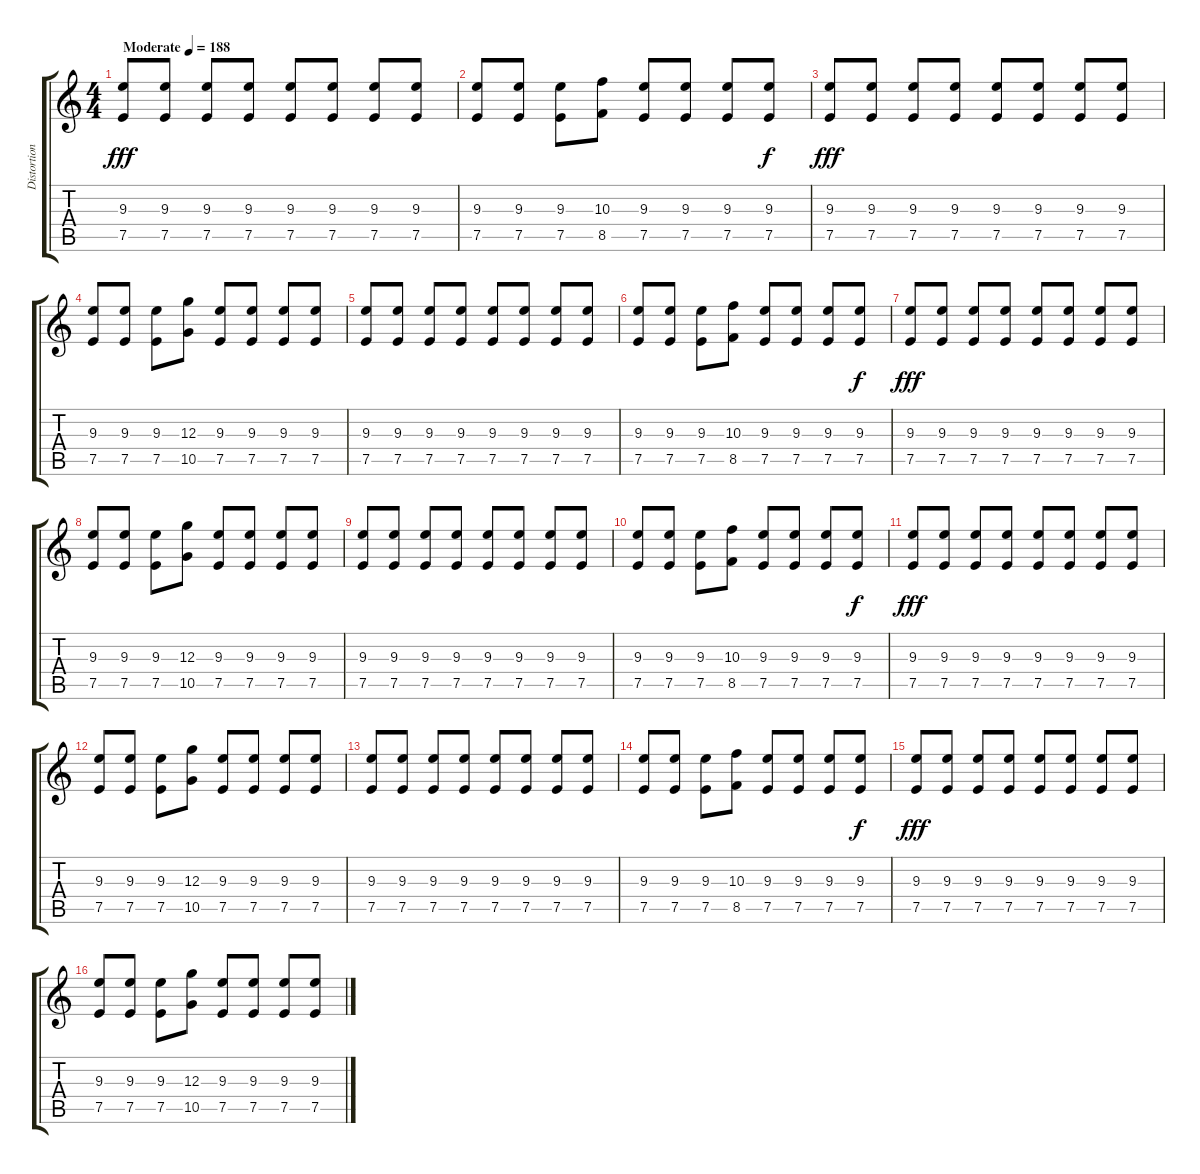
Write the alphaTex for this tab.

\track ("Distortion Guitar" "Distortion") {instrument distortionguitar}
\staff {score tabs}
\tuning (E4 B3 G3 D3 A2 E2) {hide}
\ts (4 4)
\tempo (188 "Moderate")
\clef g2
\ks c
(9.3 7.5).8{dy fff instrument distortionguitar} (9.3 7.5).8 (9.3 7.5).8 (9.3 7.5).8 (9.3 7.5).8 (9.3 7.5).8 (9.3 7.5).8 (9.3 7.5).8 |
(9.3 7.5).8 (9.3 7.5).8 (9.3 7.5).8 (10.3 8.5).8 (9.3 7.5).8 (9.3 7.5).8 (9.3 7.5).8 (9.3 7.5).8{dy f} |
(9.3 7.5).8{dy fff} (9.3 7.5).8 (9.3 7.5).8 (9.3 7.5).8 (9.3 7.5).8 (9.3 7.5).8 (9.3 7.5).8 (9.3 7.5).8 |
(9.3 7.5).8 (9.3 7.5).8 (9.3 7.5).8 (12.3 10.5).8 (9.3 7.5).8 (9.3 7.5).8 (9.3 7.5).8 (9.3 7.5).8 |
(9.3 7.5).8 (9.3 7.5).8 (9.3 7.5).8 (9.3 7.5).8 (9.3 7.5).8 (9.3 7.5).8 (9.3 7.5).8 (9.3 7.5).8 |
(9.3 7.5).8 (9.3 7.5).8 (9.3 7.5).8 (10.3 8.5).8 (9.3 7.5).8 (9.3 7.5).8 (9.3 7.5).8 (9.3 7.5).8{dy f} |
(9.3 7.5).8{dy fff} (9.3 7.5).8 (9.3 7.5).8 (9.3 7.5).8 (9.3 7.5).8 (9.3 7.5).8 (9.3 7.5).8 (9.3 7.5).8 |
(9.3 7.5).8 (9.3 7.5).8 (9.3 7.5).8 (12.3 10.5).8 (9.3 7.5).8 (9.3 7.5).8 (9.3 7.5).8 (9.3 7.5).8 |
(9.3 7.5).8 (9.3 7.5).8 (9.3 7.5).8 (9.3 7.5).8 (9.3 7.5).8 (9.3 7.5).8 (9.3 7.5).8 (9.3 7.5).8 |
(9.3 7.5).8 (9.3 7.5).8 (9.3 7.5).8 (10.3 8.5).8 (9.3 7.5).8 (9.3 7.5).8 (9.3 7.5).8 (9.3 7.5).8{dy f} |
(9.3 7.5).8{dy fff} (9.3 7.5).8 (9.3 7.5).8 (9.3 7.5).8 (9.3 7.5).8 (9.3 7.5).8 (9.3 7.5).8 (9.3 7.5).8 |
(9.3 7.5).8 (9.3 7.5).8 (9.3 7.5).8 (12.3 10.5).8 (9.3 7.5).8 (9.3 7.5).8 (9.3 7.5).8 (9.3 7.5).8 |
(9.3 7.5).8 (9.3 7.5).8 (9.3 7.5).8 (9.3 7.5).8 (9.3 7.5).8 (9.3 7.5).8 (9.3 7.5).8 (9.3 7.5).8 |
(9.3 7.5).8 (9.3 7.5).8 (9.3 7.5).8 (10.3 8.5).8 (9.3 7.5).8 (9.3 7.5).8 (9.3 7.5).8 (9.3 7.5).8{dy f} |
(9.3 7.5).8{dy fff} (9.3 7.5).8 (9.3 7.5).8 (9.3 7.5).8 (9.3 7.5).8 (9.3 7.5).8 (9.3 7.5).8 (9.3 7.5).8 |
(9.3 7.5).8 (9.3 7.5).8 (9.3 7.5).8 (12.3 10.5).8 (9.3 7.5).8 (9.3 7.5).8 (9.3 7.5).8 (9.3 7.5).8
